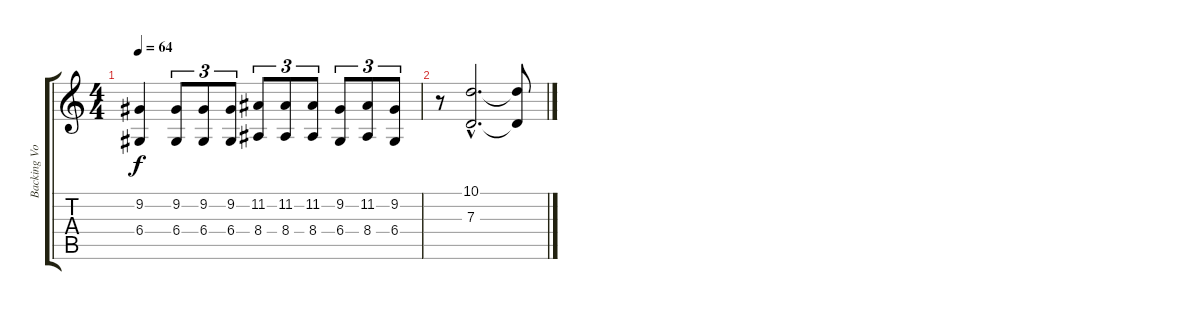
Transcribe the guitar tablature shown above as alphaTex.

\track ("Backing Vocals" "Backing Vo") {instrument choiraahs}
\staff {score tabs}
\tuning (E4 B3 G3 D3 A2 D2) {hide}
\ts (4 4)
\tempo 64
\clef g2
\ks c
(9.2 6.4).4{dy f} (9.2 6.4).8{tu (3 2)} (9.2 6.4).8{tu (3 2)} (9.2 6.4).8{tu (3 2)} (11.2 8.4).8{tu (3 2)} (11.2 8.4).8{tu (3 2)} (11.2 8.4).8{tu (3 2)} (9.2 6.4).8{tu (3 2)} (11.2 8.4).8{tu (3 2)} (9.2 6.4).8{tu (3 2)} |
r.8 (10.1{hac} 7.3{hac}).2{d} (10.1{t} 7.3{t}).8
